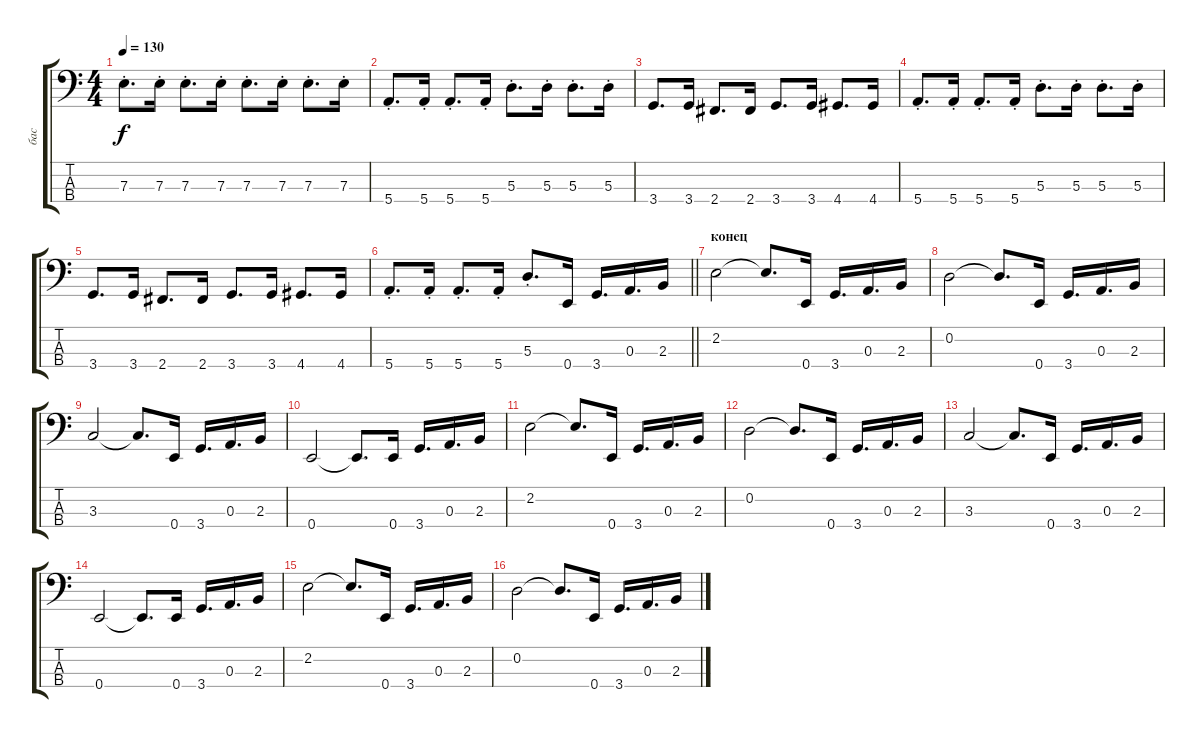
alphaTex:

\track ("бас" "бас") {instrument electricbassfinger}
\staff {score tabs}
\tuning (G2 D2 A1 E1) {hide}
\ts (4 4)
\tempo 130
\clef f4
\ks c
7.3{st}.8{d dy f} 7.3{st}.16 7.3{st}.8{d} 7.3{st}.16 7.3{st}.8{d} 7.3{st}.16 7.3{st}.8{d} 7.3{st}.16 |
5.4{st}.8{d} 5.4{st}.16 5.4{st}.8{d} 5.4{st}.16 5.3{st}.8{d} 5.3{st}.16 5.3{st}.8{d} 5.3{st}.16 |
3.4.8{d} 3.4.16 2.4.8{d} 2.4.16 3.4.8{d} 3.4.16 4.4.8{d} 4.4.16 |
5.4{st}.8{d} 5.4{st}.16 5.4{st}.8{d} 5.4{st}.16 5.3{st}.8{d} 5.3{st}.16 5.3{st}.8{d} 5.3{st}.16 |
3.4.8{d} 3.4.16 2.4.8{d} 2.4.16 3.4.8{d} 3.4.16 4.4.8{d} 4.4.16 |
\barLineRight lightlight
5.4{st}.8{d} 5.4{st}.16 5.4{st}.8{d} 5.4{st}.16 5.3{st}.8{d} 0.4.16 3.4.16{d} 0.3.16{d} 2.3.16 |
\section ("" "конец")
2.2.2 2.2{t}.8{d} 0.4.16 3.4.16{d} 0.3.16{d} 2.3.16 |
0.2.2 0.2{t}.8{d} 0.4.16 3.4.16{d} 0.3.16{d} 2.3.16 |
3.3.2 3.3{t}.8{d} 0.4.16 3.4.16{d} 0.3.16{d} 2.3.16 |
0.4.2 0.4{t}.8{d} 0.4.16 3.4.16{d} 0.3.16{d} 2.3.16 |
2.2.2 2.2{t}.8{d} 0.4.16 3.4.16{d} 0.3.16{d} 2.3.16 |
0.2.2 0.2{t}.8{d} 0.4.16 3.4.16{d} 0.3.16{d} 2.3.16 |
3.3.2 3.3{t}.8{d} 0.4.16 3.4.16{d} 0.3.16{d} 2.3.16 |
0.4.2 0.4{t}.8{d} 0.4.16 3.4.16{d} 0.3.16{d} 2.3.16 |
2.2.2 2.2{t}.8{d} 0.4.16 3.4.16{d} 0.3.16{d} 2.3.16 |
0.2.2 0.2{t}.8{d} 0.4.16 3.4.16{d} 0.3.16{d} 2.3.16
